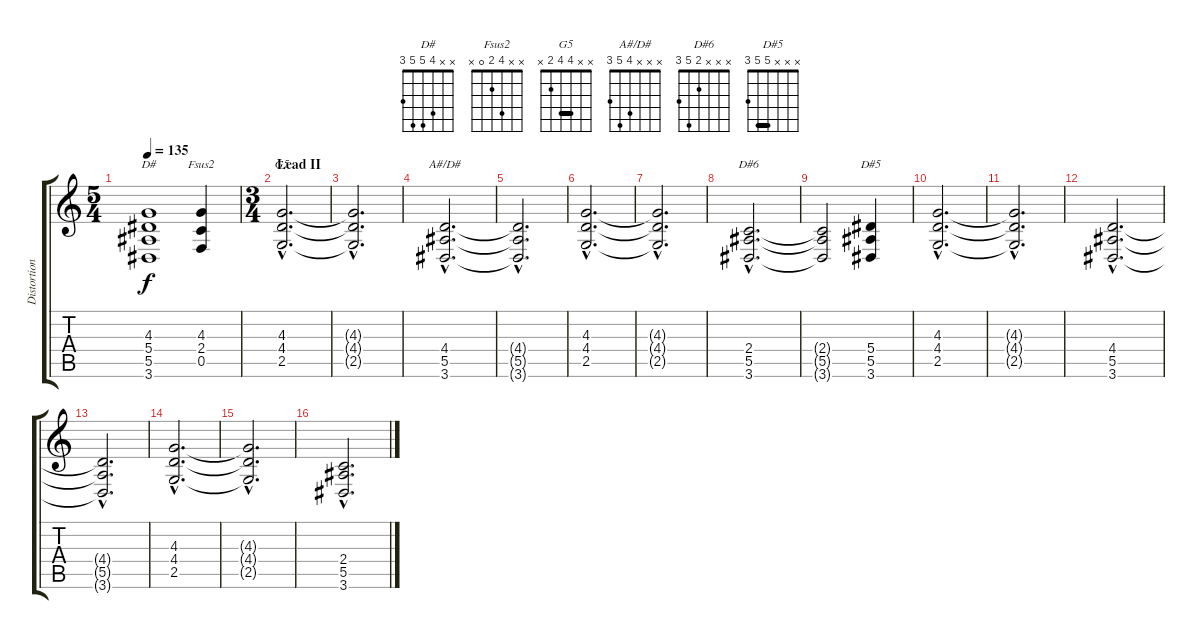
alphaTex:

\track ("Distortion Guitar II" "Distortion") {instrument distortionguitar}
\staff {score tabs}
\tuning (C4 G3 Eb3 Bb2 F2 C2) {hide}
\chord ("D#" x x 4 5 5 3)
\chord ("Fsus2" x x 4 2 0 x)
\chord ("G5" x x 4 4 2 x) {barre 4}
\chord ("A#/D#" x x x 4 5 3)
\chord ("D#6" x x x 2 5 3)
\chord ("D#5" x x x 5 5 3) {barre 5}
\ts (5 4)
\tempo 135
\clef g2
\ks c
(4.3 5.4 5.5 3.6).1{ch "D#" dy f} (4.3 2.4 0.5).4{ch "Fsus2"} |
\ts (3 4)
\section ("" "Lead II")
(4.3{hac} 4.4{hac} 2.5{hac}).2{d ch "G5"} |
(4.3{hac t} 4.4{hac t} 2.5{hac t}).2{d} |
(4.4{hac} 5.5{hac} 3.6{hac}).2{d ch "A#/D#"} |
(4.4{hac t} 5.5{hac t} 3.6{hac t}).2{d} |
(4.3{hac} 4.4{hac} 2.5{hac}).2{d} |
(4.3{hac t} 4.4{hac t} 2.5{hac t}).2{d} |
(2.4{hac} 5.5{hac} 3.6{hac}).2{d ch "D#6"} |
(2.4{t} 5.5{t} 3.6{t}).2 (5.4 5.5 3.6).4{ch "D#5"} |
(4.3{hac} 4.4{hac} 2.5{hac}).2{d} |
(4.3{hac t} 4.4{hac t} 2.5{hac t}).2{d} |
(4.4{hac} 5.5{hac} 3.6{hac}).2{d} |
(4.4{hac t} 5.5{hac t} 3.6{hac t}).2{d} |
(4.3{hac} 4.4{hac} 2.5{hac}).2{d} |
(4.3{hac t} 4.4{hac t} 2.5{hac t}).2{d} |
(2.4{hac} 5.5{hac} 3.6{hac}).2{d}
